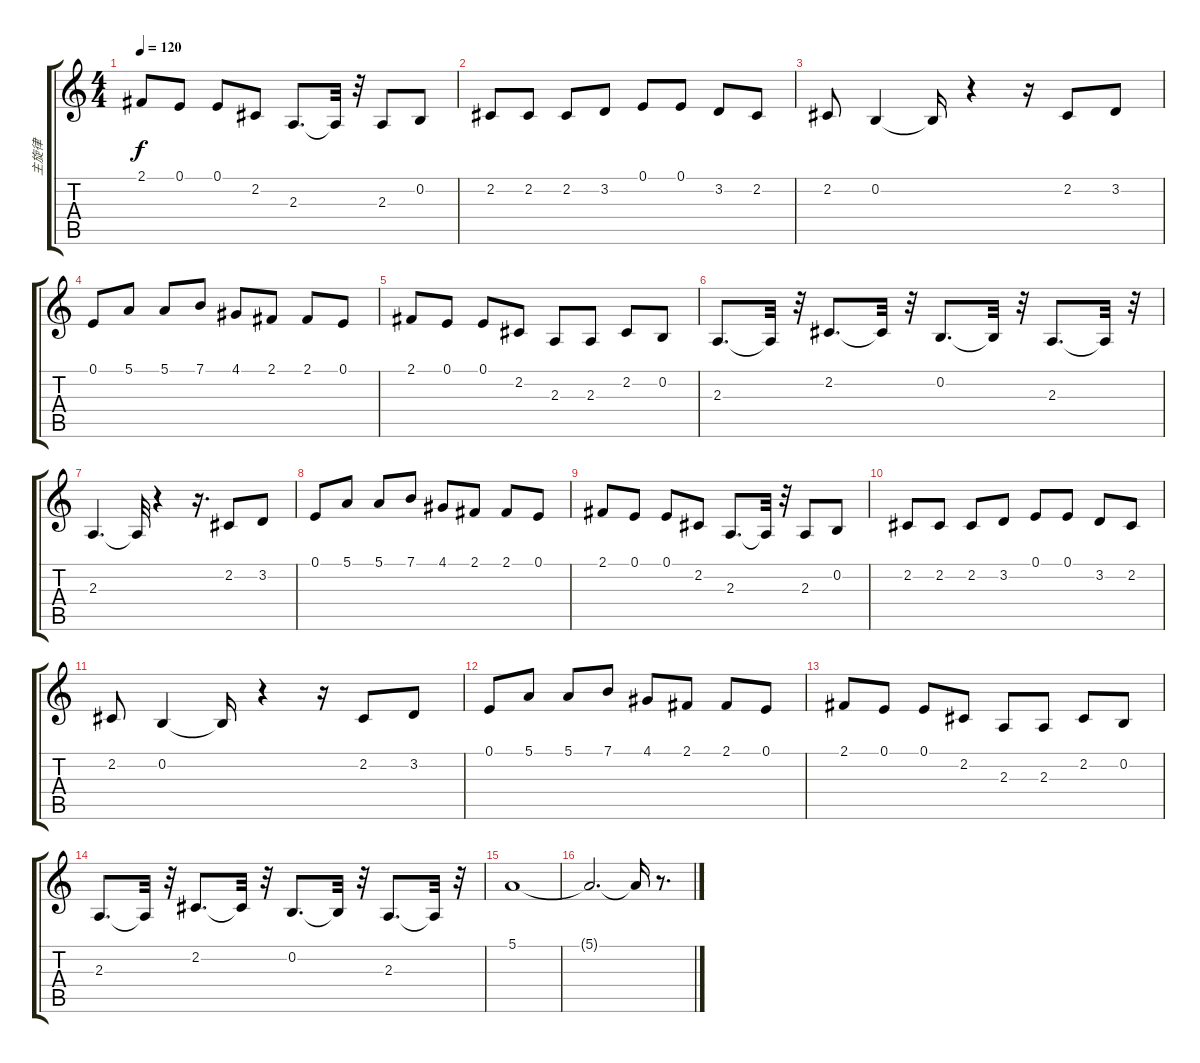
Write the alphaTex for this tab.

\track ("主旋律" "主旋律") {instrument tremolostrings}
\staff {score tabs}
\tuning (E4 B3 G3 D3 A2 E2) {hide}
\ts (4 4)
\tempo 120
\clef g2
\ks c
2.1.8{dy f} 0.1.8 0.1.8 2.2.8 2.3.8{d} 2.3{t}.32 r.32 2.3.8 0.2.8 |
2.2.8 2.2.8 2.2.8 3.2.8 0.1.8 0.1.8 3.2.8 2.2.8 |
2.2.8 0.2.4 0.2{t}.16 r.4 r.16 2.2.8 3.2.8 |
0.1.8 5.1.8 5.1.8 7.1.8 4.1.8 2.1.8 2.1.8 0.1.8 |
2.1.8 0.1.8 0.1.8 2.2.8 2.3.8 2.3.8 2.2.8 0.2.8 |
2.3.8{d} 2.3{t}.32 r.32 2.2.8{d} 2.2{t}.32 r.32 0.2.8{d} 0.2{t}.32 r.32 2.3.8{d} 2.3{t}.32 r.32 |
2.3.4{d} 2.3{t}.32 r.4 r.16{d} 2.2.8 3.2.8 |
0.1.8 5.1.8 5.1.8 7.1.8 4.1.8 2.1.8 2.1.8 0.1.8 |
2.1.8 0.1.8 0.1.8 2.2.8 2.3.8{d} 2.3{t}.32 r.32 2.3.8 0.2.8 |
2.2.8 2.2.8 2.2.8 3.2.8 0.1.8 0.1.8 3.2.8 2.2.8 |
2.2.8 0.2.4 0.2{t}.16 r.4 r.16 2.2.8 3.2.8 |
0.1.8 5.1.8 5.1.8 7.1.8 4.1.8 2.1.8 2.1.8 0.1.8 |
2.1.8 0.1.8 0.1.8 2.2.8 2.3.8 2.3.8 2.2.8 0.2.8 |
2.3.8{d} 2.3{t}.32 r.32 2.2.8{d} 2.2{t}.32 r.32 0.2.8{d} 0.2{t}.32 r.32 2.3.8{d} 2.3{t}.32 r.32 |
5.1.1 |
5.1{t}.2{d} 5.1{t}.16 r.8{d}
